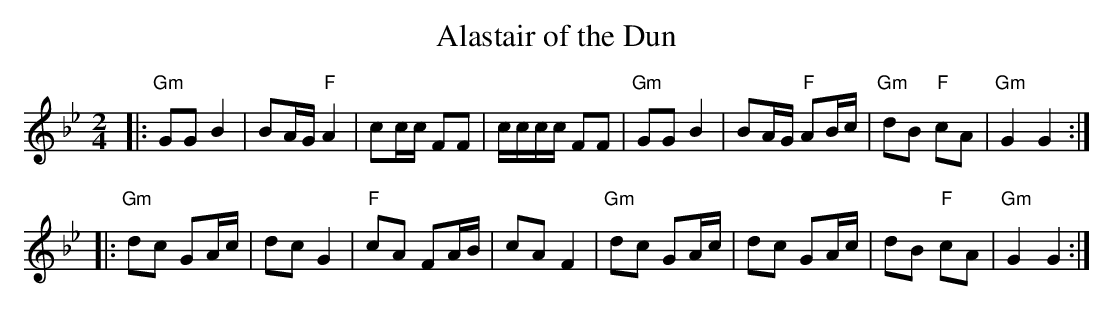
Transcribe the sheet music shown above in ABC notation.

X:1
T: Alastair of the Dun
M: 2/4
L: 1/16
K: Gm
|: "Gm"G2G2 B4   | B2AG "F"A4 |    c2cc F2F2 | cccc F2F2 | "Gm"G2G2 B4   | B2AG "F"A2Bc | "Gm"d2B2 "F"c2A2 | "Gm"G4 G4 :|
|: "Gm"d2c2 G2Ac | d2c2    G4 | "F"c2A2 F2AB | c2A2 F4   | "Gm"d2c2 G2Ac | d2c2    G2Ac |     d2B2 "F"c2A2 | "Gm"G4 G4 :|
